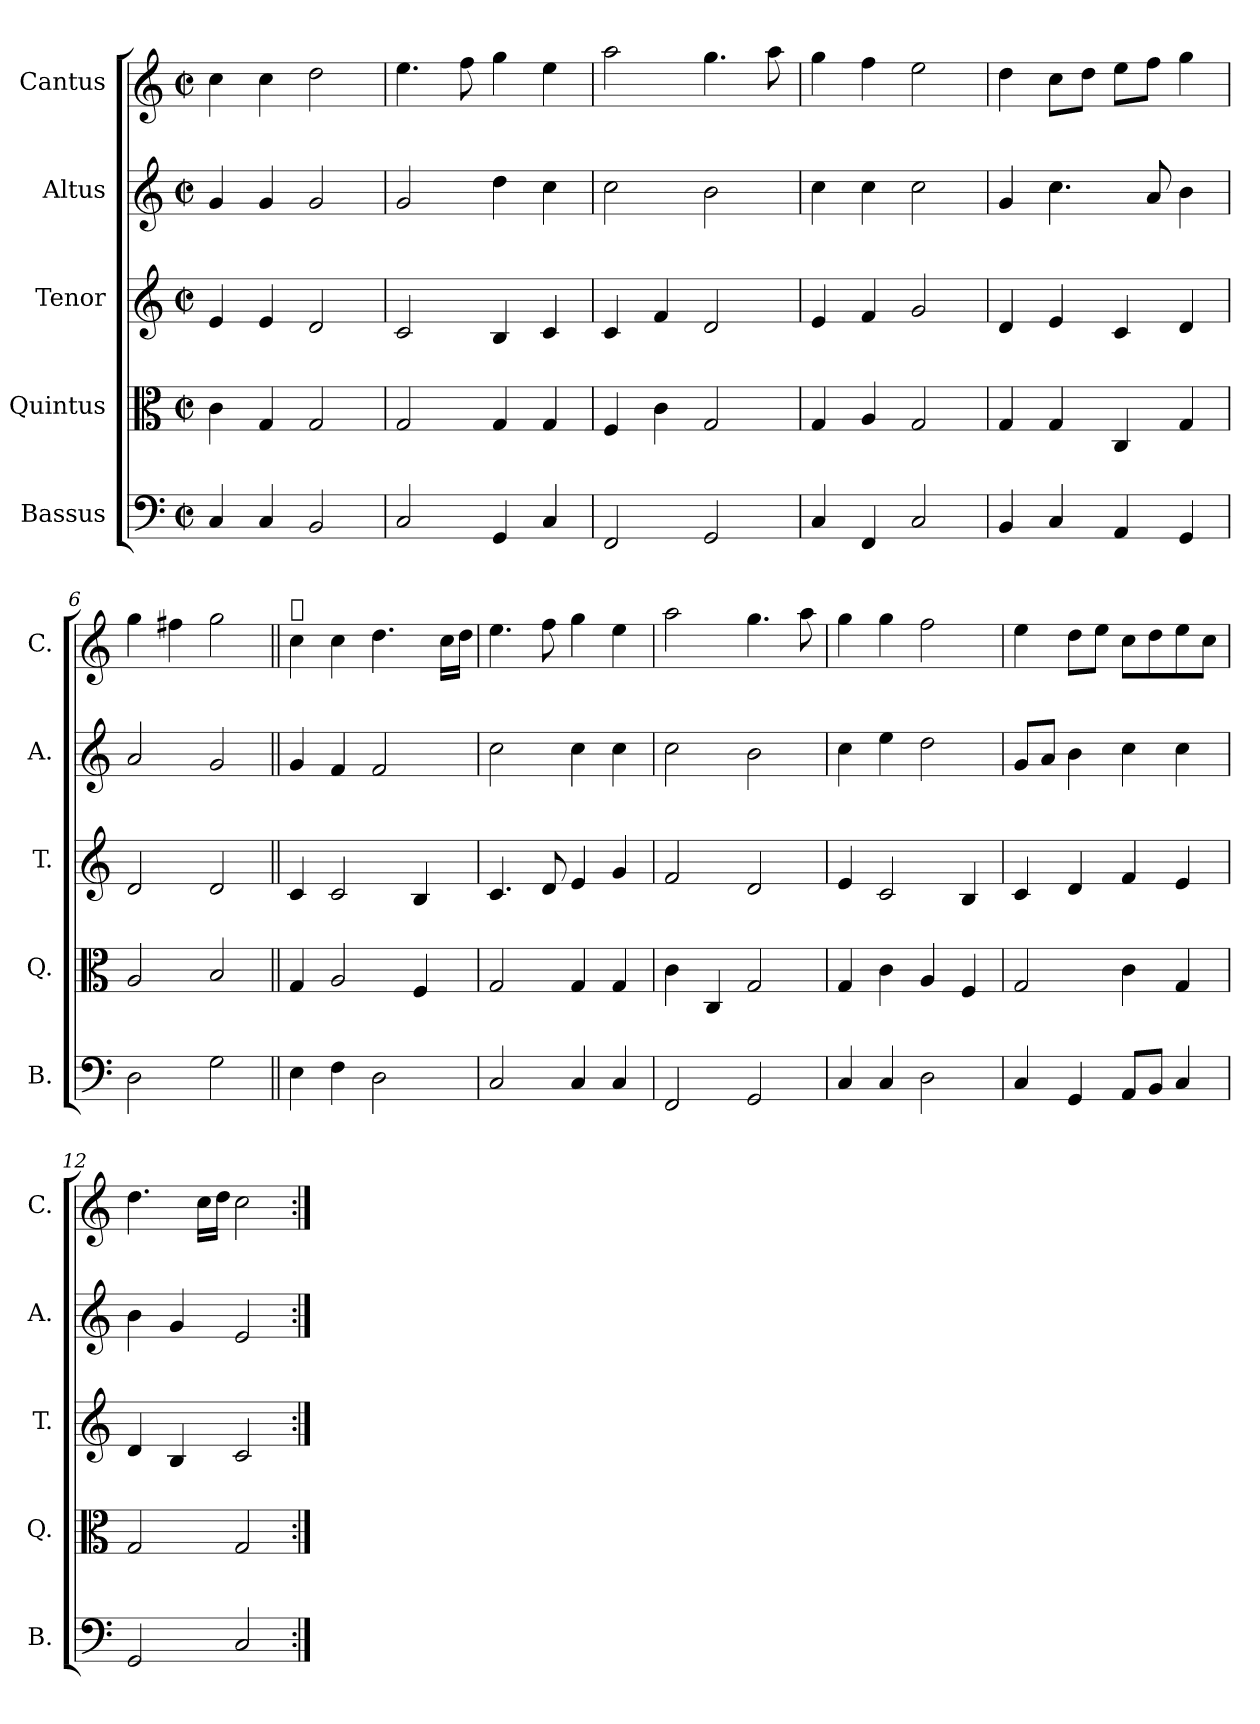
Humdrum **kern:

**kern	**kern	**kern	**kern	**kern
*part5	*part4	*part3	*part2	*part1
*staff5	*staff4	*staff3	*staff2	*staff1
*I"Bassus	*I"Quintus	*I"Tenor	*I"Altus	*I"Cantus
*I'B.	*I'Q.	*I'T.	*I'A.	*I'C.
*clefF4	*clefC3	*clefG2	*clefG2	*clefG2
*k[]	*k[]	*k[]	*k[]	*k[]
*M2/2	*M2/2	*M2/2	*M2/2	*M2/2
*met(c|)	*met(c|)	*met(c|)	*met(c|)	*met(c|)
=1	=1	=1	=1	=1
4C/	4c\	4e/	4g/	4cc\
4C/	4G/	4e/	4g/	4cc\
2BB/	2G/	2d/	2g/	2dd\
=2	=2	=2	=2	=2
2C/	2G/	2c/	2g/	4.ee\
.	.	.	.	8ff\
4GG/	4G/	4B/	4dd\	4gg\
4C/	4G/	4c/	4cc\	4ee\
=3	=3	=3	=3	=3
2FF/	4F/	4c/	2cc\	2aa\
.	4c\	4f/	.	.
2GG/	2G/	2d/	2b\	4.gg\
.	.	.	.	8aa\
=4	=4	=4	=4	=4
4C/	4G/	4e/	4cc\	4gg\
4FF/	4A/	4f/	4cc\	4ff\
2C/	2G/	2g/	2cc\	2ee\
=5	=5	=5	=5	=5
4BB/	4G/	4d/	4g/	4dd\
4C/	4G/	4e/	4.cc\	8cc\L
.	.	.	.	8dd\J
4AA/	4C/	4c/	.	8ee\L
.	.	.	8a/	8ff\J
4GG/	4G/	4d/	4b\	4gg\
=6	=6	=6	=6	=6
2D\	2A/	2d/	2a/	4gg\
.	.	.	.	4ff#X\
2G\	2B/	2d/	2g/	2gg\
=7||	=7||	=7||	=7||	=7||
!	!	!	!	!LO:TX:a:t=𝄋
4E\	4G/	4c/	4g/	4cc\
4F\	2A/	2c/	4f/	4cc\
2D\	.	.	2f/	4.dd\
.	4F/	4B/	.	.
.	.	.	.	16cc\LL
.	.	.	.	16dd\JJ
=8	=8	=8	=8	=8
2C/	2G/	4.c/	2cc\	4.ee\
.	.	8d/	.	8ff\
4C/	4G/	4e/	4cc\	4gg\
4C/	4G/	4g/	4cc\	4ee\
=9	=9	=9	=9	=9
2FF/	4c\	2f/	2cc\	2aa\
.	4C/	.	.	.
2GG/	2G/	2d/	2b\	4.gg\
.	.	.	.	8aa\
=10	=10	=10	=10	=10
4C/	4G/	4e/	4cc\	4gg\
4C/	4c\	2c/	4ee\	4gg\
2D\	4A/	.	2dd\	2ff\
.	4F/	4B/	.	.
=11	=11	=11	=11	=11
4C/	2G/	4c/	8g/L	4ee\
.	.	.	8a/J	.
4GG/	.	4d/	4b\	8dd\L
.	.	.	.	8ee\J
8AA/L	4c\	4f/	4cc\	8cc\L
8BB/J	.	.	.	8dd\
4C/	4G/	4e/	4cc\	8ee\
.	.	.	.	8cc\J
=12	=12	=12	=12	=12
2GG/	2G/	4d/	4b\	4.dd\
.	.	4B/	4g/	.
.	.	.	.	16cc\LL
.	.	.	.	16dd\JJ
2C/	2G/	2c/	2e/	2cc\
=:|!	=:|!	=:|!	=:|!	=:|!
*-	*-	*-	*-	*-
